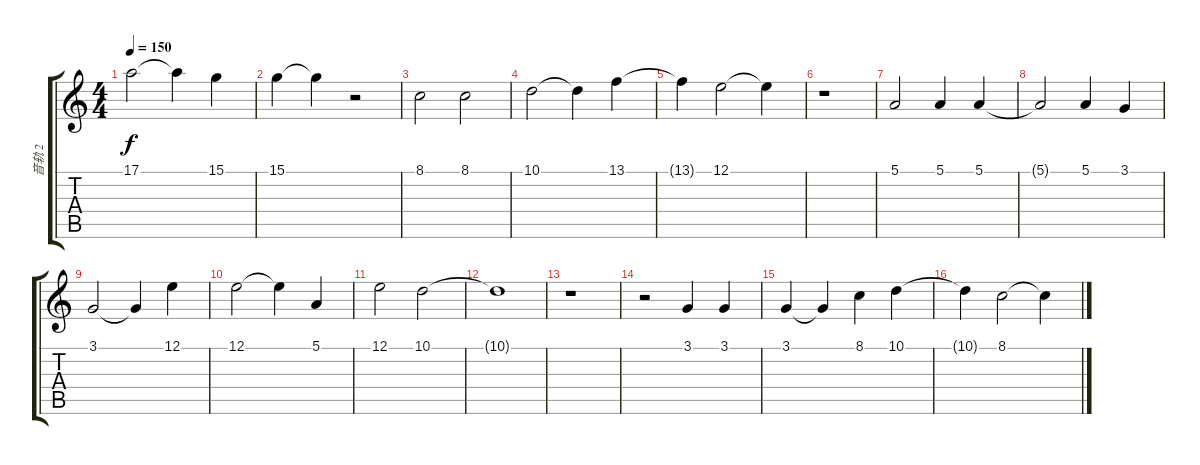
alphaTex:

\track ("音轨 2" "音轨 2") {instrument acousticgrandpiano}
\staff {score tabs}
\tuning (E4 B3 G3 D3 A2 E2) {hide}
\ts (4 4)
\tempo 150
\clef g2
\ks c
17.1.2{dy f} 17.1{t}.4 15.1.4 |
15.1.4 15.1{t}.4 r.2 |
8.1.2 8.1.2 |
10.1.2 10.1{t}.4 13.1.4 |
13.1{t}.4 12.1.2 12.1{t}.4 |
r.1 |
5.1.2 5.1.4 5.1.4 |
5.1{t}.2 5.1.4 3.1.4 |
3.1.2 3.1{t}.4 12.1.4 |
12.1.2 12.1{t}.4 5.1.4 |
12.1.2 10.1.2 |
10.1{t}.1 |
r.1 |
r.2 3.1.4 3.1.4 |
3.1.4 3.1{t}.4 8.1.4 10.1.4 |
10.1{t}.4 8.1.2 8.1{t}.4
